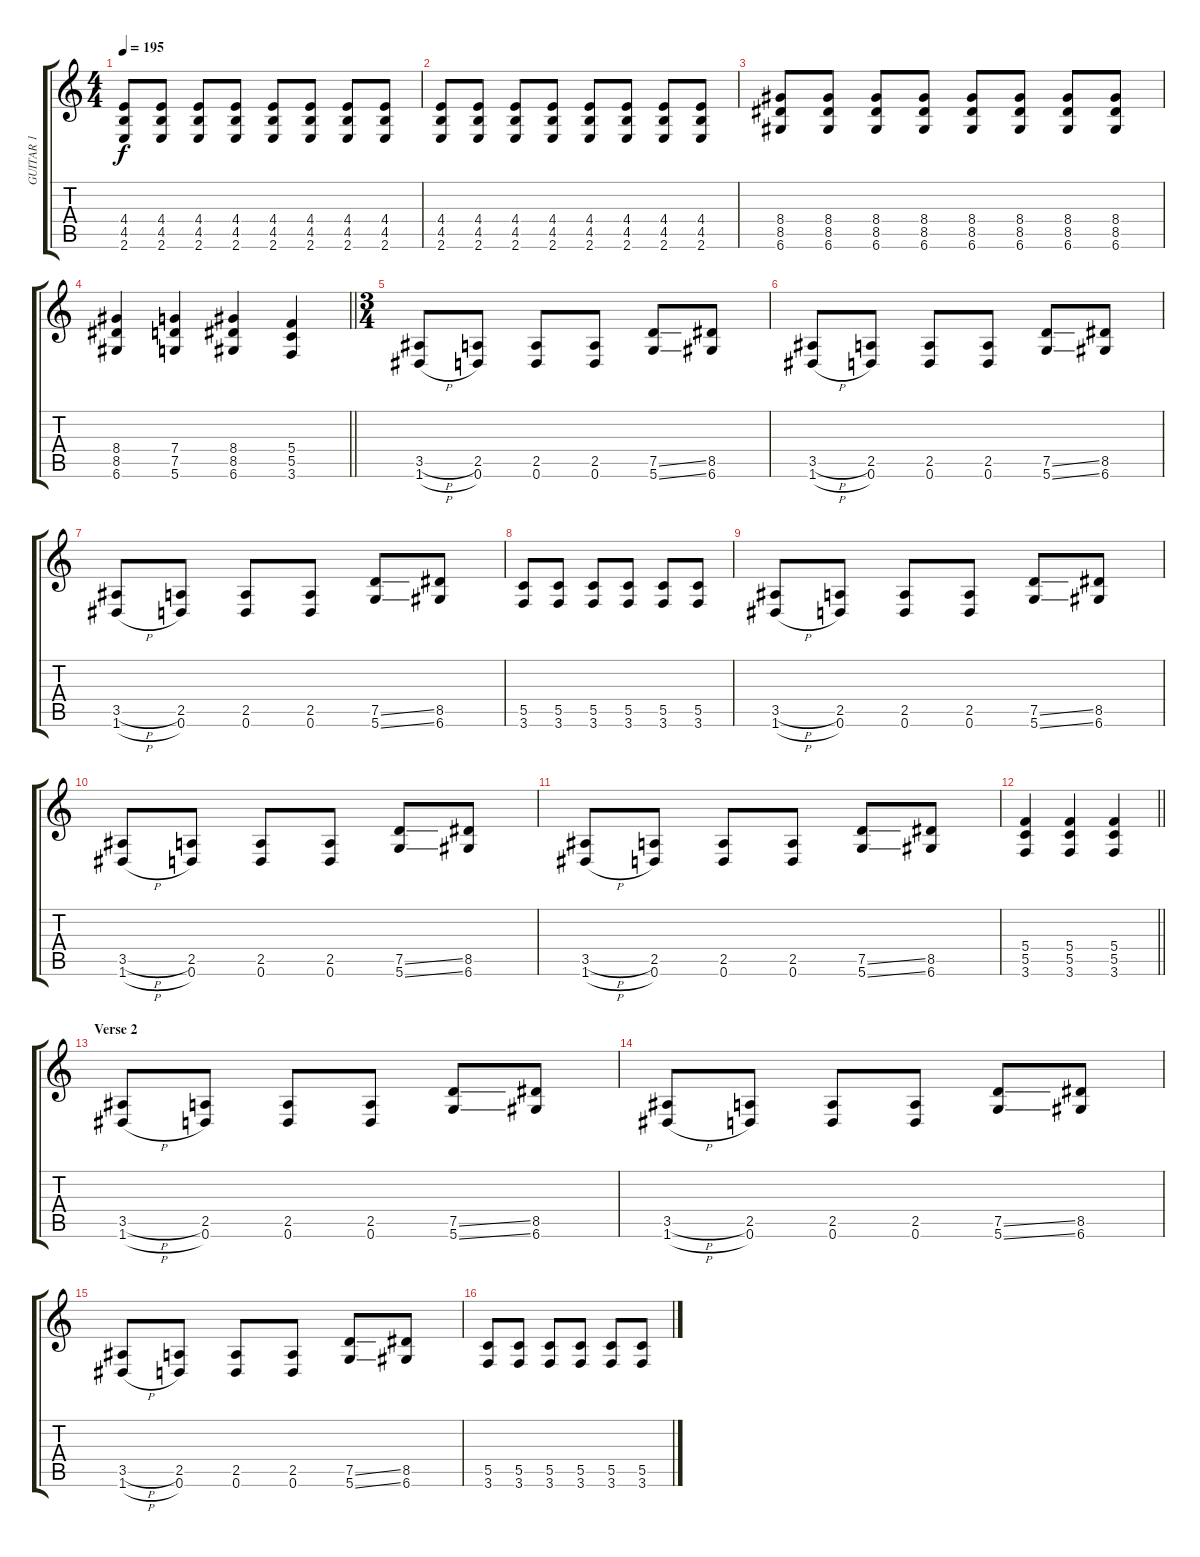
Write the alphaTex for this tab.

\track ("GUITAR 1" "GUITAR 1") {instrument overdrivenguitar}
\staff {score tabs}
\tuning (D4 A3 F3 C3 G2 D2) {hide}
\ts (4 4)
\tempo 195
\clef g2
\ks c
(4.4 4.5 2.6).8{dy f} (4.4 4.5 2.6).8 (4.4 4.5 2.6).8 (4.4 4.5 2.6).8 (4.4 4.5 2.6).8 (4.4 4.5 2.6).8 (4.4 4.5 2.6).8 (4.4 4.5 2.6).8 |
(4.4 4.5 2.6).8 (4.4 4.5 2.6).8 (4.4 4.5 2.6).8 (4.4 4.5 2.6).8 (4.4 4.5 2.6).8 (4.4 4.5 2.6).8 (4.4 4.5 2.6).8 (4.4 4.5 2.6).8 |
(8.4 8.5 6.6).8 (8.4 8.5 6.6).8 (8.4 8.5 6.6).8 (8.4 8.5 6.6).8 (8.4 8.5 6.6).8 (8.4 8.5 6.6).8 (8.4 8.5 6.6).8 (8.4 8.5 6.6).8 |
\barLineRight lightlight
(8.4 8.5 6.6).4 (7.4 7.5 5.6).4 (8.4 8.5 6.6).4 (5.4 5.5 3.6).4 |
\ts (3 4)
(3.5{h} 1.6{h}).8 (2.5 0.6).8 (2.5 0.6).8 (2.5 0.6).8 (7.5{ss} 5.6{ss}).8 (8.5 6.6).8 |
(3.5{h} 1.6{h}).8 (2.5 0.6).8 (2.5 0.6).8 (2.5 0.6).8 (7.5{ss} 5.6{ss}).8 (8.5 6.6).8 |
(3.5{h} 1.6{h}).8 (2.5 0.6).8 (2.5 0.6).8 (2.5 0.6).8 (7.5{ss} 5.6{ss}).8 (8.5 6.6).8 |
(5.5 3.6).8 (5.5 3.6).8 (5.5 3.6).8 (5.5 3.6).8 (5.5 3.6).8 (5.5 3.6).8 |
(3.5{h} 1.6{h}).8 (2.5 0.6).8 (2.5 0.6).8 (2.5 0.6).8 (7.5{ss} 5.6{ss}).8 (8.5 6.6).8 |
(3.5{h} 1.6{h}).8 (2.5 0.6).8 (2.5 0.6).8 (2.5 0.6).8 (7.5{ss} 5.6{ss}).8 (8.5 6.6).8 |
(3.5{h} 1.6{h}).8 (2.5 0.6).8 (2.5 0.6).8 (2.5 0.6).8 (7.5{ss} 5.6{ss}).8 (8.5 6.6).8 |
\barLineRight lightlight
(5.4 5.5 3.6).4 (5.4 5.5 3.6).4 (5.4 5.5 3.6).4 |
\section ("" "Verse 2")
(3.5{h} 1.6{h}).8 (2.5 0.6).8 (2.5 0.6).8 (2.5 0.6).8 (7.5{ss} 5.6{ss}).8 (8.5 6.6).8 |
(3.5{h} 1.6{h}).8 (2.5 0.6).8 (2.5 0.6).8 (2.5 0.6).8 (7.5{ss} 5.6{ss}).8 (8.5 6.6).8 |
(3.5{h} 1.6{h}).8 (2.5 0.6).8 (2.5 0.6).8 (2.5 0.6).8 (7.5{ss} 5.6{ss}).8 (8.5 6.6).8 |
(5.5 3.6).8 (5.5 3.6).8 (5.5 3.6).8 (5.5 3.6).8 (5.5 3.6).8 (5.5 3.6).8
